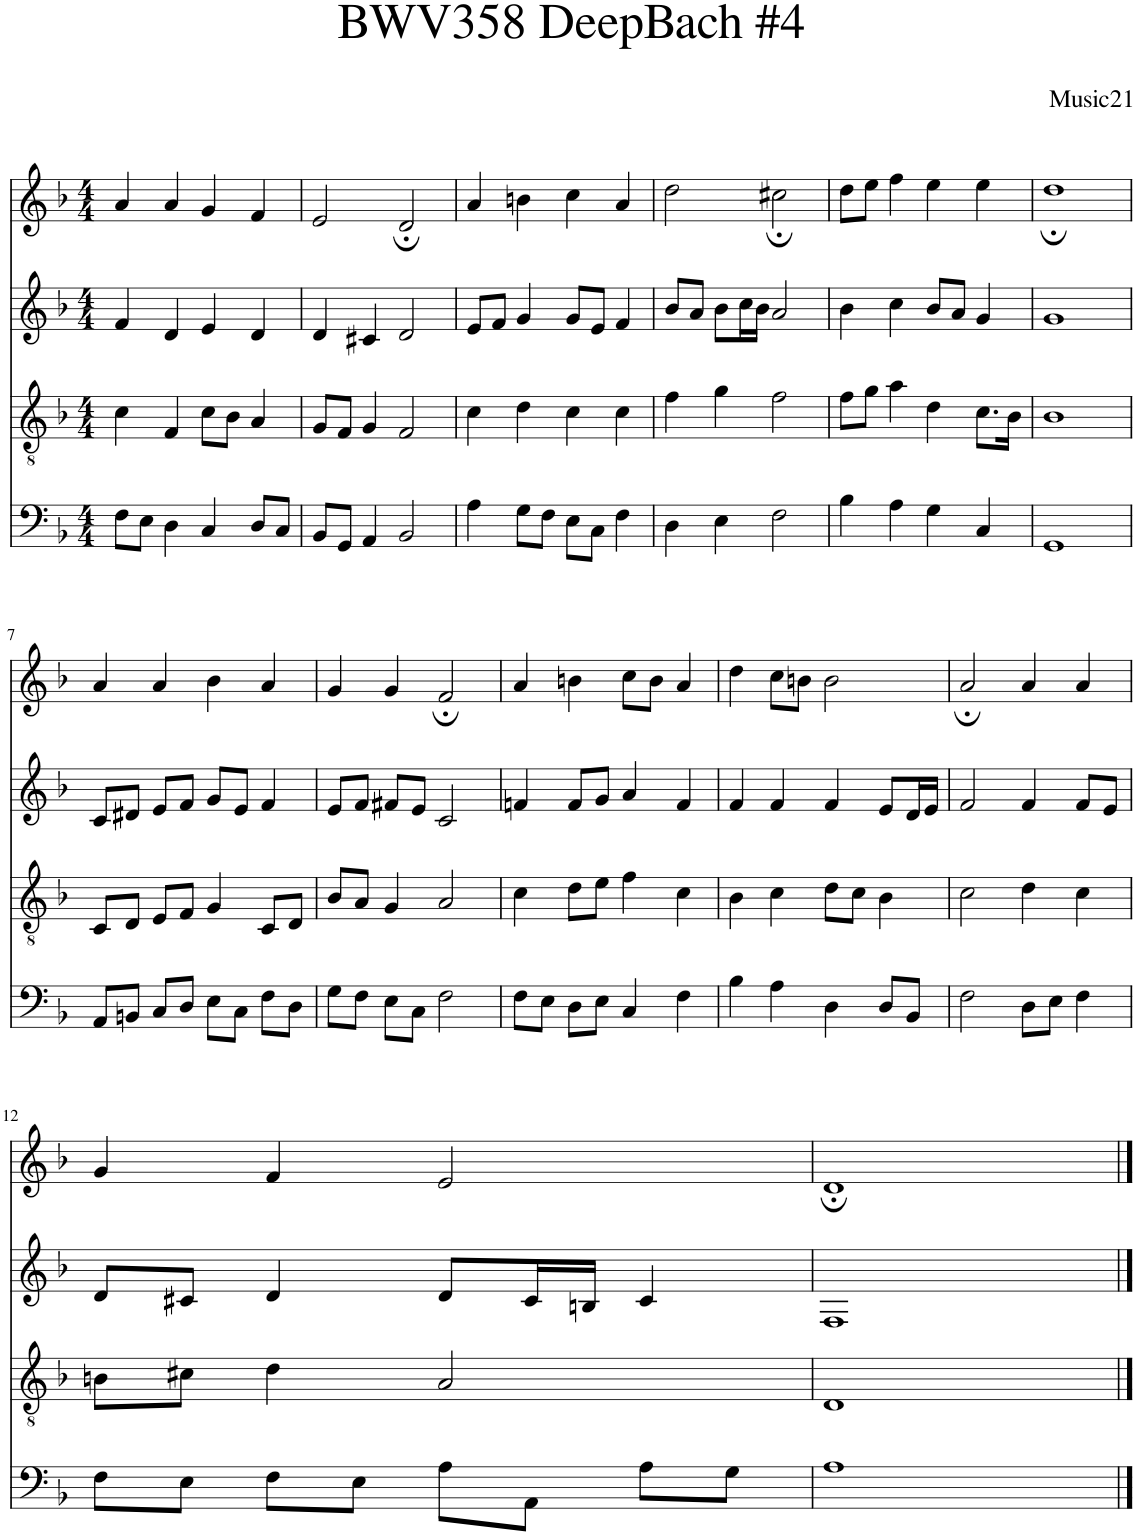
**kern	**kern	**kern	**kern
*part4	*part3	*part2	*part1
*staff4	*staff3	*staff2	*staff1
*I"Piano	*I"Piano	*I"Piano	*I"Piano
*I'Pno	*I'Pno	*I'Pno	*I'Pno
*clefF4	*clefGv2	*clefG2	*clefG2
*k[b-]	*k[b-]	*k[b-]	*k[b-]
*M4/4	*M4/4	*M4/4	*M4/4
=1	=1	=1	=1
8F\L	4c\	4f/	4a/
8E\J	.	.	.
4D\	4F/	4d/	4a/
4C/	8c\L	4e/	4g/
.	8B-\J	.	.
8D/L	4A/	4d/	4f/
8C/J	.	.	.
=2	=2	=2	=2
8BB-/L	8G/L	4d/	2e/
8GG/J	8F/J	.	.
4AA/	4G/	4c#X/	.
2BB-/	2F/	2d/	2d;/
=3	=3	=3	=3
4A\	4c\	8e/L	4a/
.	.	8f/J	.
8G\L	4d\	4g/	4bn\
8F\J	.	.	.
8E\L	4c\	8g/L	4cc\
8C\J	.	8e/J	.
4F\	4c\	4f/	4a/
=4	=4	=4	=4
4D\	4f\	8b-/L	2dd\
.	.	8a/J	.
4E\	4g\	8b-\L	.
.	.	16cc\L	.
.	.	16b-\JJ	.
2F\	2f\	2a/	2cc#X;\
=5	=5	=5	=5
4B-\	8f\L	4b-\	8dd\L
.	8g\J	.	8ee\J
4A\	4a\	4cc\	4ff\
4G\	4d\	8b-/L	4ee\
.	.	8a/J	.
4C/	8.c\L	4g/	4ee\
.	16B-\Jk	.	.
=6	=6	=6	=6
1GG	1B-	1g	1dd;
!!LO:LB:g=z
=7	=7	=7	=7
8AA/L	8C/L	8c/L	4a/
8BBn/J	8D/J	8d#X/J	.
8C/L	8E/L	8e/L	4a/
8D/J	8F/J	8f/J	.
8E\L	4G/	8g/L	4b-\
8C\J	.	8e/J	.
8F\L	8C/L	4f/	4a/
8D\J	8D/J	.	.
=8	=8	=8	=8
8G\L	8B-/L	8e/L	4g/
8F\J	8A/J	8f/J	.
8E\L	4G/	8f#X/L	4g/
8C\J	.	8e/J	.
2F\	2A/	2c/	2f;/
=9	=9	=9	=9
8F\L	4c\	4fn/	4a/
8E\J	.	.	.
8D\L	8d\L	8f/L	4bn\
8E\J	8e\J	8g/J	.
4C/	4f\	4a/	8cc\L
.	.	.	8b\J
4F\	4c\	4f/	4a/
=10	=10	=10	=10
4B-\	4B-\	4f/	4dd\
4A\	4c\	4f/	8cc\L
.	.	.	8bn\J
4D\	8d\L	4f/	2b\
.	8c\J	.	.
8D/L	4B-\	8e/L	.
8BB-/J	.	16d/L	.
.	.	16e/JJ	.
=11	=11	=11	=11
2F\	2c\	2f/	2a;/
8D\L	4d\	4f/	4a/
8E\J	.	.	.
4F\	4c\	8f/L	4a/
.	.	8e/J	.
!!LO:LB:g=z
=12	=12	=12	=12
8F\L	8Bn\L	8d/L	4g/
8E\J	8c#X\J	8c#X/J	.
8F\L	4d\	4d/	4f/
8E\J	.	.	.
8A\L	2A/	8d/L	2e/
8AA\J	.	16c#/L	.
.	.	16Bn/JJ	.
8A\L	.	4c#/	.
8G\J	.	.	.
=13	=13	=13	=13
1A	1D	1F	1d;
==	==	==	==
*-	*-	*-	*-
